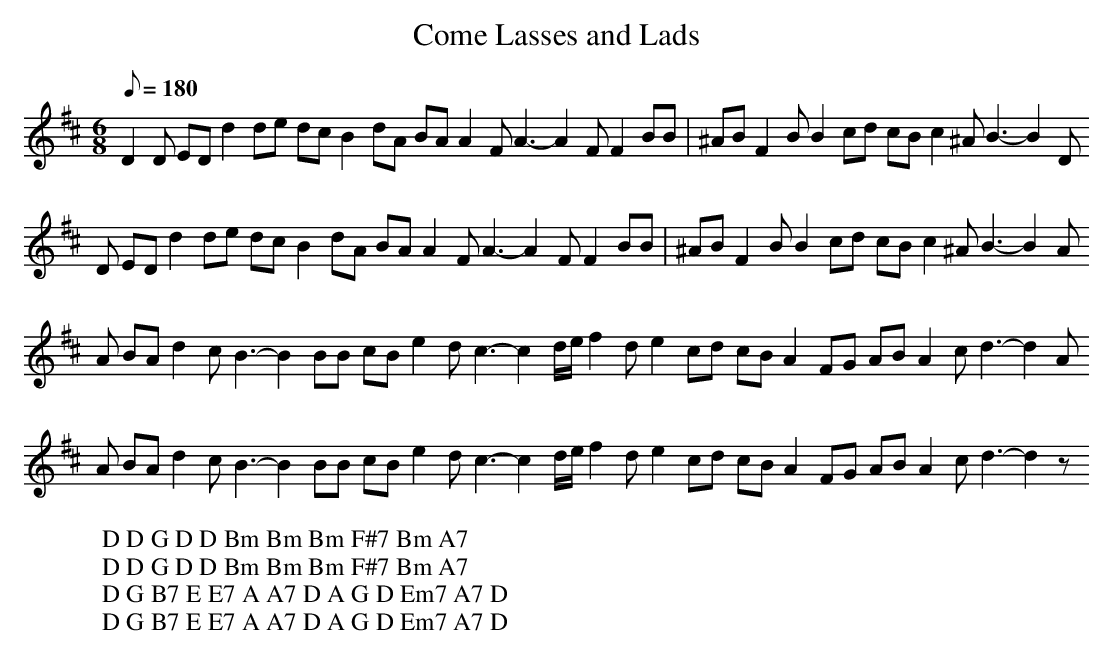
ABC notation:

X:1
T:Come Lasses and Lads
M:6/8
L:1/8
Q:180
K:D
D2D EDd2de dcB2dA BAA2FA3-A2FF2BB|^ABF2BB2cd cBc2^AB3-B2D
W: D D G D D Bm Bm Bm F#7 Bm A7
D EDd2de dcB2dA BAA2FA3-A2FF2BB|^ABF2BB2cd cBc2^AB3-B2A
W: D D G D D Bm Bm Bm F#7 Bm A7
A BAd2cB3-B2BB cBe2dc3-c2d/e/f2de2cd cBA2FG ABA2cd3-d2A
W: D G B7 E E7 A A7 D A G D Em7 A7 D
A BAd2cB3-B2BB cBe2dc3-c2d/e/f2de2cd cBA2FG ABA2cd3-d2z
W: D G B7 E E7 A A7 D A G D Em7 A7 D
